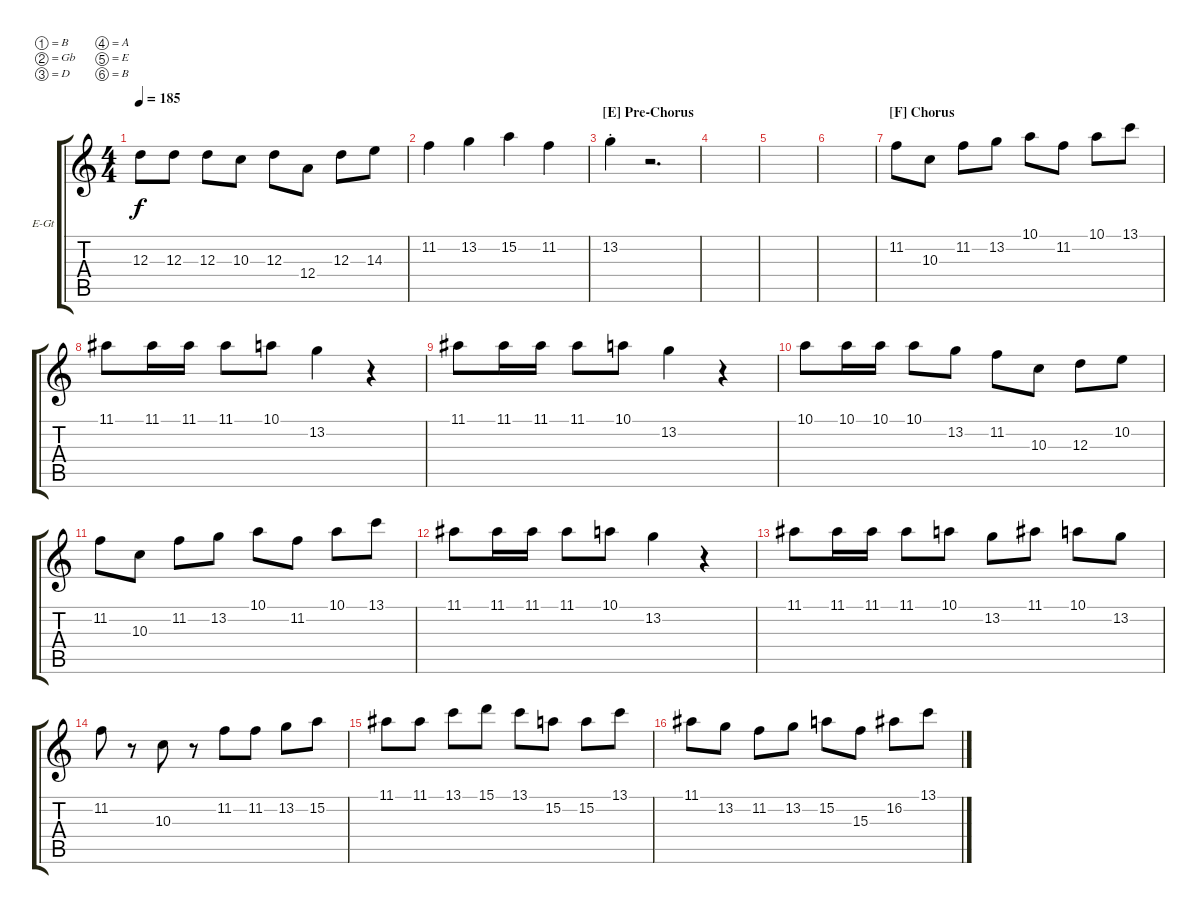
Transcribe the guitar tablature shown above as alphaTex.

\defaultSystemsLayout 4
\bracketExtendMode groupsimilarinstruments
\firstSystemTrackNameOrientation horizontal
\otherSystemsTrackNameOrientation horizontal
\track ("Clean gtr" "E-Gt") {instrument banjo}
\staff {score tabs}
\tuning (B3 Gb3 D3 A2 E2 B1)
\displaytranspose 12
\ts (4 4)
\tempo 185
\clef g2
\scale
0.333333
\ks c
12.3.8{dy f} 12.3.8 12.3.8 10.3.8 12.3.8 12.4.8 12.3.8 14.3.8 |
\scale
0.333333 11.2.4 13.2.4 15.2.4 11.2.4 |
\section ("E" "Pre-Chorus")
\scale
0.333333 13.2{st}.4 r.2{d} |
\scale
0.333333 |
\scale
0.333333 |
\scale
0.333333 |
\section ("F" "Chorus")
\scale
0.333333 11.2.8 10.3.8 11.2.8 13.2.8 10.1.8 11.2.8 10.1.8 13.1.8 |
\scale
0.333333 11.1.8 11.1.16 11.1.16 11.1.8 10.1.8 13.2.4 r.4 |
\scale
0.333333 11.1.8 11.1.16 11.1.16 11.1.8 10.1.8 13.2.4 r.4 |
\scale
0.333333 10.1.8 10.1.16 10.1.16 10.1.8 13.2.8 11.2.8 10.3.8 12.3.8 10.2.8 |
\scale
0.333333 11.2.8 10.3.8 11.2.8 13.2.8 10.1.8 11.2.8 10.1.8 13.1.8 |
\scale
0.333333 11.1.8 11.1.16 11.1.16 11.1.8 10.1.8 13.2.4 r.4 |
\scale
0.333333 11.1.8 11.1.16 11.1.16 11.1.8 10.1.8 13.2.8 11.1.8 10.1.8 13.2.8 |
\scale
0.333333 11.2.8 r.8 10.3.8 r.8 11.2.8 11.2.8 13.2.8 15.2.8 |
\scale
0.333333 11.1.8 11.1.8 13.1.8 15.1.8 13.1.8 15.2.8 15.2.8 13.1.8 |
\scale
0.333333 11.1.8 13.2.8 11.2.8 13.2.8 15.2.8 15.3.8 16.2.8 13.1.8
